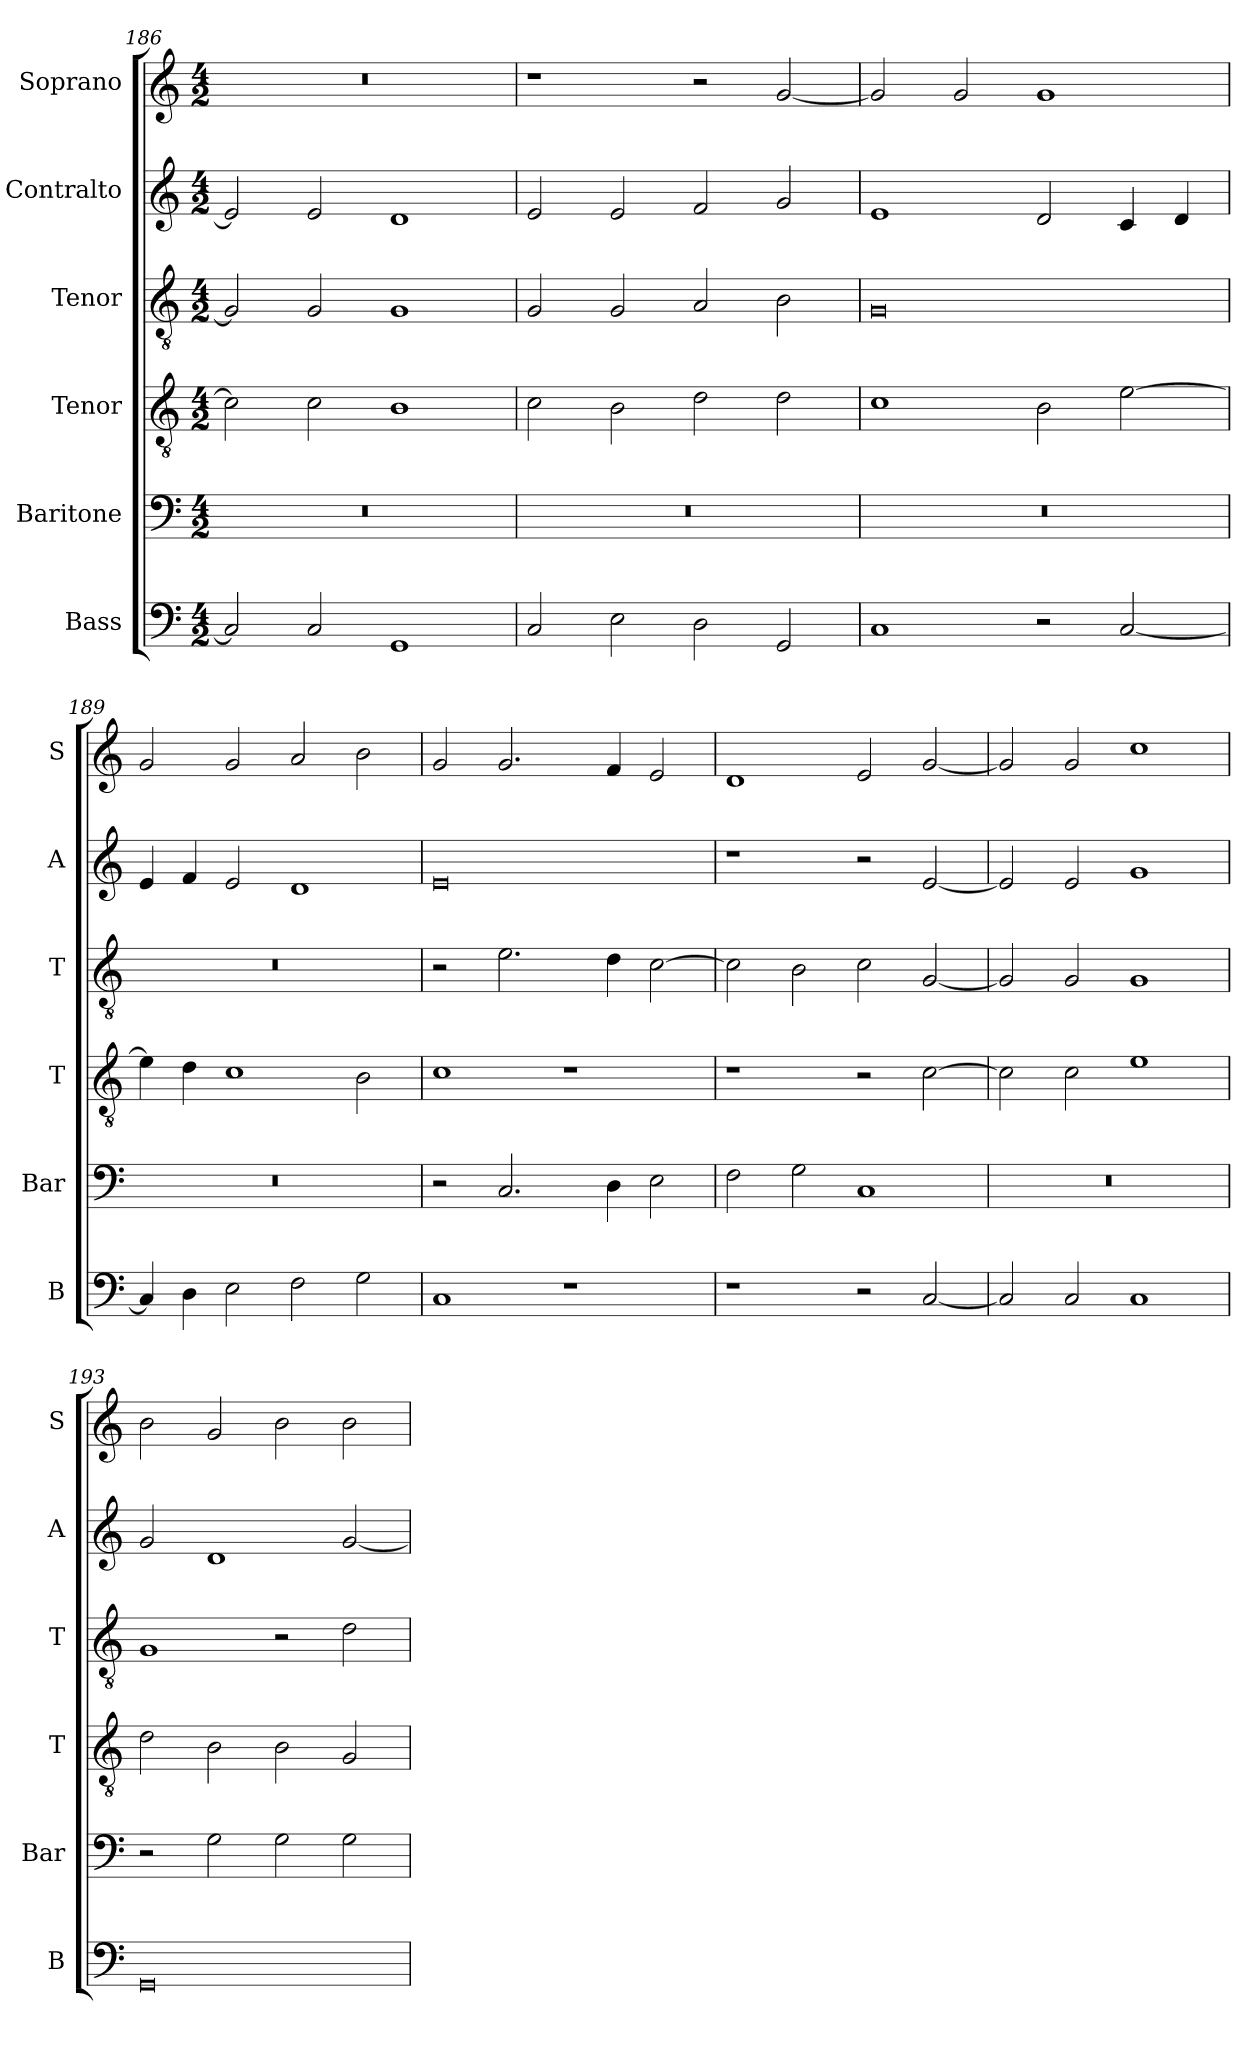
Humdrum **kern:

**kern	**kern	**kern	**kern	**kern	**kern
*part6	*part5	*part4	*part3	*part2	*part1
*staff6	*staff5	*staff4	*staff3	*staff2	*staff1
*I"Bass	*I"Baritone	*I"Tenor	*I"Tenor	*I"Contralto	*I"Soprano
*I'B	*I'Bar	*I'T	*I'T	*I'A	*I'S
*clefF4	*clefF4	*clefGv2	*clefGv2	*clefG2	*clefG2
*k[]	*k[]	*k[]	*k[]	*k[]	*k[]
*E:phr	*E:phr	*E:phr	*E:phr	*E:phr	*E:phr
*M4/2	*M4/2	*M4/2	*M4/2	*M4/2	*M4/2
=186	=186	=186	=186	=186	=186
2C]	0r	2c]	2G]	2e]	0r
2C	.	2c	2G	2e	.
1GG	.	1B	1G	1d	.
=187	=187	=187	=187	=187	=187
2C	0r	2c	2G	2e	1r
2E	.	2B	2G	2e	.
2D	.	2d	2A	2f	2r
2GG	.	2d	2B	2g	[2g
=188	=188	=188	=188	=188	=188
1C	0r	1c	0G	1e	2g]
.	.	.	.	.	2g
2r	.	2B	.	2d	1g
[2C	.	[2e	.	4c	.
.	.	.	.	4d	.
=189	=189	=189	=189	=189	=189
4C]	0r	4e]	0r	4e	2g
4D	.	4d	.	4f	.
2E	.	1c	.	2e	2g
2F	.	.	.	1d	2a
2G	.	2B	.	.	2b
=190	=190	=190	=190	=190	=190
1C	2r	1c	2r	0e	2g
.	2.C	.	2.e	.	2.g
1r	.	1r	.	.	.
.	4D	.	4d	.	4f
.	2E	.	[2c	.	2e
=191	=191	=191	=191	=191	=191
1r	2F	1r	2c]	1r	1d
.	2G	.	2B	.	.
2r	1C	2r	2c	2r	2e
[2C	.	[2c	[2G	[2e	[2g
=192	=192	=192	=192	=192	=192
2C]	0r	2c]	2G]	2e]	2g]
2C	.	2c	2G	2e	2g
1C	.	1e	1G	1g	1cc
=193	=193	=193	=193	=193	=193
0GG	2r	2d	1G	2g	2b
.	2G	2B	.	1d	2g
.	2G	2B	2r	.	2b
.	2G	2G	2d	[2g	2b
=	=	=	=	=	=
*-	*-	*-	*-	*-	*-
